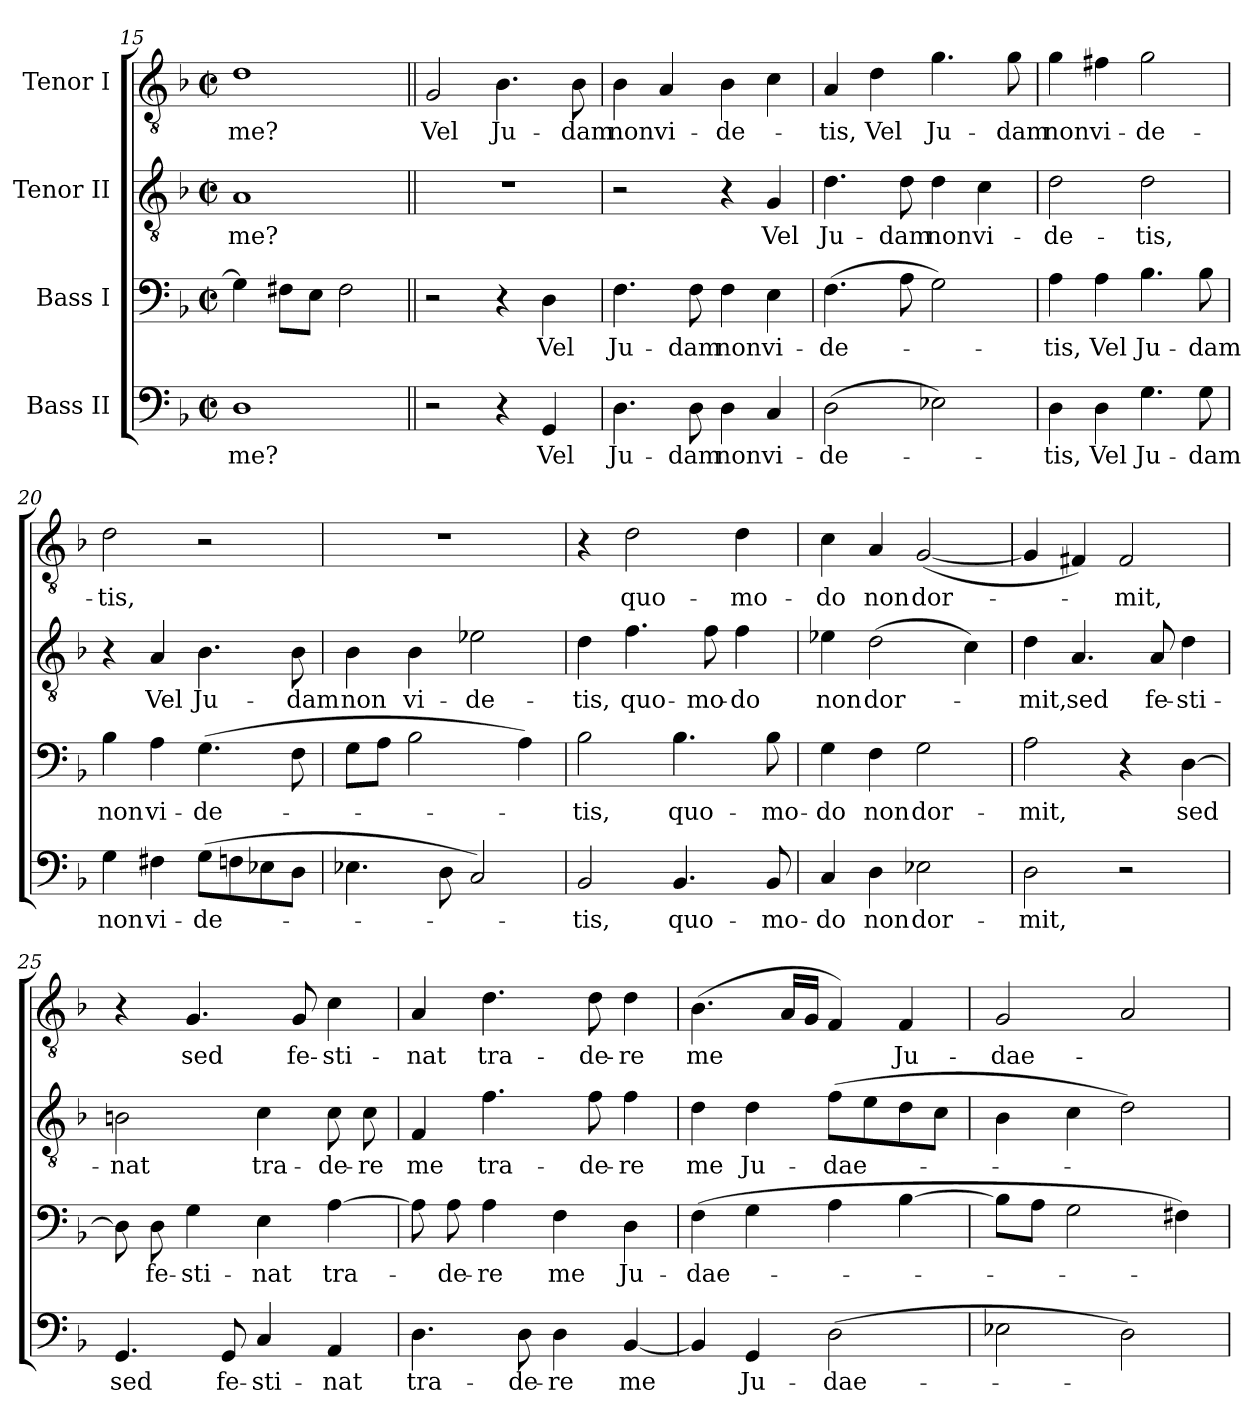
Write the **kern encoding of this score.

**kern	**text	**kern	**text	**kern	**text	**kern	**text
*part4	*part4	*part3	*part3	*part2	*part2	*part1	*part1
*staff4	*staff4	*staff3	*staff3	*staff2	*staff2	*staff1	*staff1
*I"Bass II	*	*I"Bass I	*	*I"Tenor II	*	*I"Tenor I	*
*clefF4	*	*clefF4	*	*clefGv2	*	*clefGv2	*
*k[b-]	*	*k[b-]	*	*k[b-]	*	*k[b-]	*
*F:	*	*F:	*	*F:	*	*F:	*
*M2/2	*	*M2/2	*	*M2/2	*	*M2/2	*
*met(c|)	*	*met(c|)	*	*met(c|)	*	*met(c|)	*
=15	=15	=15	=15	=15	=15	=15	=15
1D	me?	4G\]	.	1A	me?	1d	me?
.	.	8F#X\L	.	.	.	.	.
.	.	8E\J	.	.	.	.	.
.	.	2F#\	.	.	.	.	.
!!LO:LB:g=z
=16||	=16||	=16||	=16||	=16||	=16||	=16||	=16||
2r	.	2r	.	1r	.	2G/	Vel
4r	.	4r	.	.	.	4.B-\	Ju-
4GG/	Vel	4D\	Vel	.	.	.	.
.	.	.	.	.	.	8B-\	-dam
=17	=17	=17	=17	=17	=17	=17	=17
4.D\	Ju-	4.F\	Ju-	2r	.	4B-\	non
.	.	.	.	.	.	4A/	vi-
8D\	-dam	8F\	-dam	.	.	.	.
4D\	non	4F\	non	4r	.	4B-\	-de-
4C/	vi-	4E\	vi-	4G/	Vel	4c\	.
=18	=18	=18	=18	=18	=18	=18	=18
(2D\	-de-	(4.F\	-de-	4.d\	Ju-	4A/	-tis,
.	.	.	.	.	.	4d\	Vel
.	.	8A\	.	8d\	-dam	.	.
2E-X\)	.	2G\)	.	4d\	non	4.g\	Ju-
.	.	.	.	4c\	vi-	.	.
.	.	.	.	.	.	8g\	-dam
=19	=19	=19	=19	=19	=19	=19	=19
4D\	-tis,	4A\	-tis,	2d\	-de-	4g\	non
4D\	Vel	4A\	Vel	.	.	4f#X\	vi-
4.G\	Ju-	4.B-\	Ju-	2d\	-tis,	2g\	-de-
8G\	-dam	8B-\	-dam	.	.	.	.
=20	=20	=20	=20	=20	=20	=20	=20
4G\	non	4B-\	non	4r	.	2d\	-tis,
4F#X\	vi-	4A\	vi-	4A/	Vel	.	.
(8G\L	-de-	(4.G\	-de-	4.B-\	Ju-	2r	.
8Fn\	.	.	.	.	.	.	.
8E-X\	.	.	.	.	.	.	.
8D\J	.	8F\	.	8B-\	-dam	.	.
!!LO:LB:g=z
=21	=21	=21	=21	=21	=21	=21	=21
4.E-X\	.	8G\L	.	4B-\	non	1r	.
.	.	8A\J	.	.	.	.	.
.	.	2B-\	.	4B-\	vi-	.	.
8D\	.	.	.	.	.	.	.
2C/)	.	.	.	2e-X\	-de-	.	.
.	.	4A\)	.	.	.	.	.
=22	=22	=22	=22	=22	=22	=22	=22
2BB-/	tis,	2B-\	-tis,	4d\	-tis,	4r	.
.	.	.	.	4.f\	quo-	2d\	quo-
4.BB-/	quo-	4.B-\	quo-	.	.	.	.
.	.	.	.	8f\	-mo-	.	.
.	.	.	.	4f\	-do	4d\	-mo-
8BB-/	-mo-	8B-\	-mo-	.	.	.	.
=23	=23	=23	=23	=23	=23	=23	=23
4C/	-do	4G\	-do	4e-X\	non	4c\	-do
4D\	non	4F\	non	(2d\	dor-	4A/	non
2E-X\	dor-	2G\	dor-	.	.	([2G/	dor-
.	.	.	.	4c\)	.	.	.
=24	=24	=24	=24	=24	=24	=24	=24
2D\	-mit,	2A\	-mit,	4d\	-mit,	4G/]	.
.	.	.	.	4.A/	sed	4F#X/)	.
2r	.	4r	.	.	.	2F#/	-mit,
.	.	.	.	8A/	fe-	.	.
.	.	[4D\	sed	4d\	-sti-	.	.
=25	=25	=25	=25	=25	=25	=25	=25
4.GG/	sed	8D\]	.	2Bn\	-nat	4r	.
.	.	8D\	fe-	.	.	.	.
.	.	4G\	-sti-	.	.	4.G/	sed
8GG/	fe-	.	.	.	.	.	.
4C/	-sti-	4E\	-nat	4c\	tra-	.	.
.	.	.	.	.	.	8G/	fe-
4AA/	-nat	[4A\	tra-	8c\	-de-	4c\	-sti-
.	.	.	.	8c\	-re	.	.
!!LO:PB:g=z
=26	=26	=26	=26	=26	=26	=26	=26
4.D\	tra-	8A\]	.	4F/	me	4A/	-nat
.	.	8A\	-de-	.	.	.	.
.	.	4A\	-re	4.f\	tra-	4.d\	tra-
8D\	-de-	.	.	.	.	.	.
4D\	-re	4F\	me	.	.	.	.
.	.	.	.	8f\	-de-	8d\	-de-
[4BB-/	me	4D\	Ju-	4f\	-re	4d\	-re
=27	=27	=27	=27	=27	=27	=27	=27
4BB-/]	.	(4F\	-dae-	4d\	me	(4.B-\	me
4GG/	Ju-	4G\	.	4d\	Ju-	.	.
.	.	.	.	.	.	16A/LL	.
.	.	.	.	.	.	16G/JJ	.
(2D\	-dae-	4A\	.	(8f\L	-dae-	4F/)	.
.	.	.	.	8e\	.	.	.
.	.	[4B-\	.	8d\	.	4F/	Ju-
.	.	.	.	8c\J	.	.	.
=28	=28	=28	=28	=28	=28	=28	=28
2E-X\	.	8B-\L]	.	4B-\	.	2G/	-dae-
.	.	8A\J	.	.	.	.	.
.	.	2G\	.	4c\	.	.	.
2D\)	.	.	.	2d\)	.	2A/	.
.	.	4F#X\)	.	.	.	.	.
=	=	=	=	=	=	=	=
*-	*-	*-	*-	*-	*-	*-	*-
